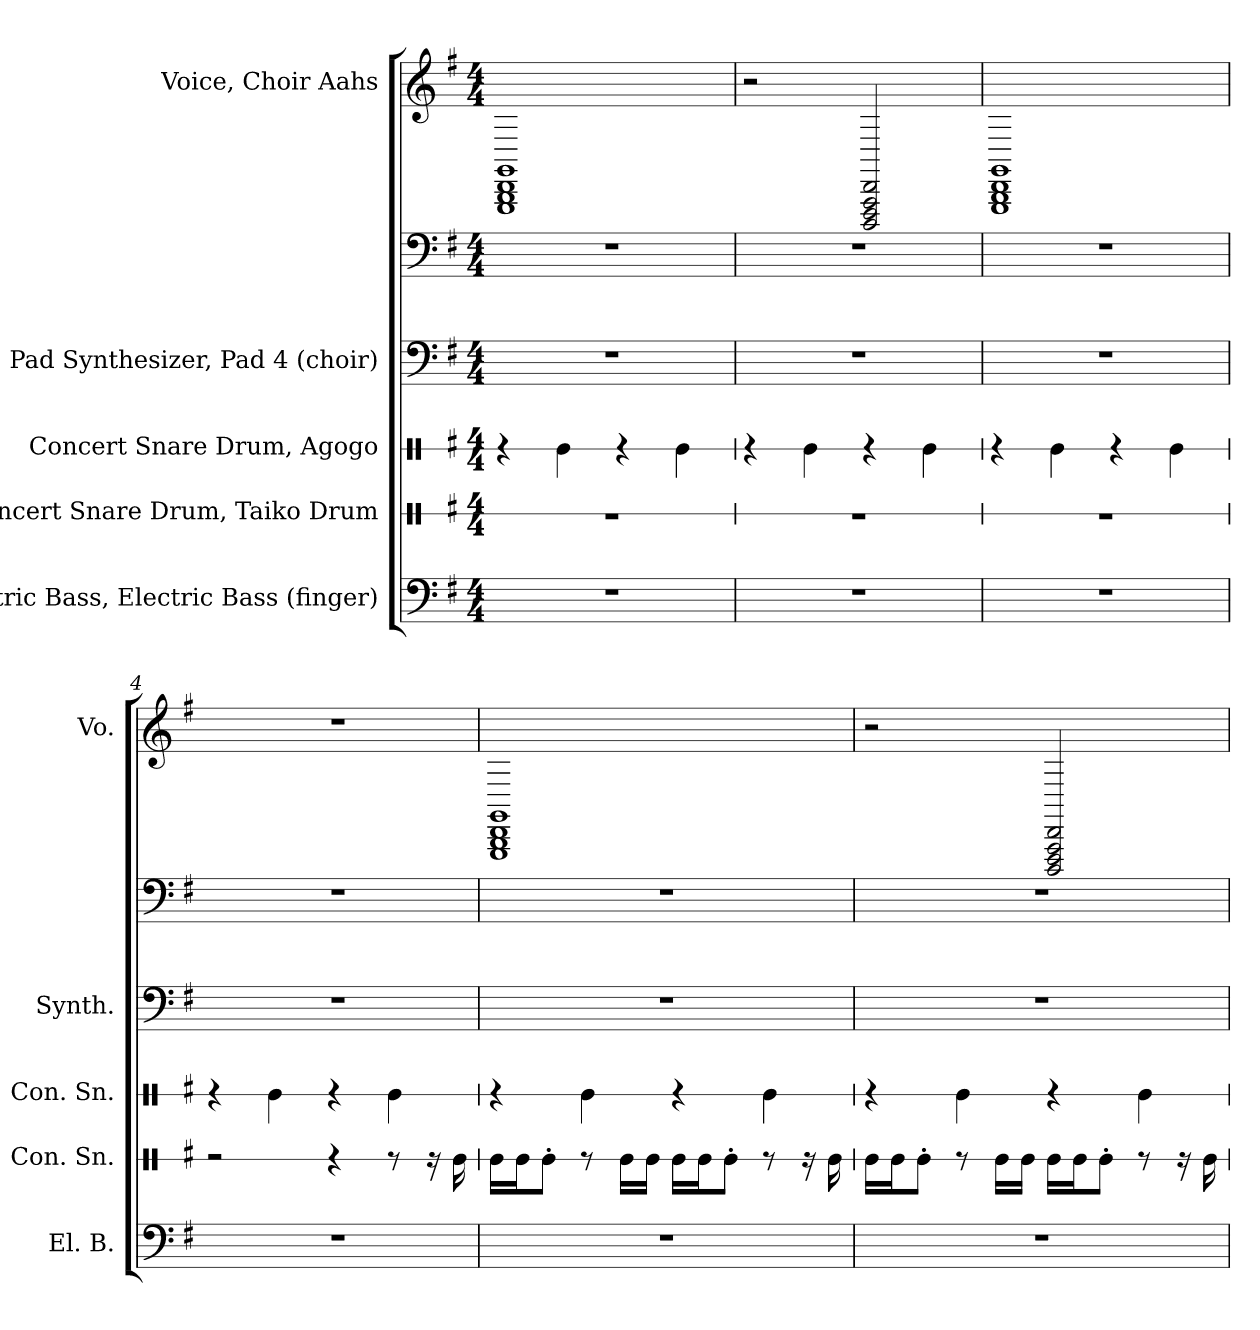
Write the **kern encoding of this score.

**kern	**kern	**kern	**kern	**kern	**kern
*part5	*part4	*part3	*part2	*part2	*part1
*staff6	*staff5	*staff4	*staff3	*staff2	*staff1
*I"Electric Bass, Electric Bass (finger)	*I"Concert Snare Drum, Taiko Drum	*I"Concert Snare Drum, Agogo	*I"Pad Synthesizer, Pad 4 (choir)	*	*I"Voice, Choir Aahs
*I'El. B.	*I'Con. Sn.	*I'Con. Sn.	*I'Synth.	*	*I'Vo.
*	*stria1	*stria1	*	*	*
*clefF4	*clefX	*clefX	*clefF4	*clefF4	*clefG2
*ITrd7c12	*	*	*	*	*
*k[f#]	*k[f#]	*k[f#]	*k[f#]	*k[f#]	*k[f#]
*M4/4	*M4/4	*M4/4	*M4/4	*M4/4	*M4/4
*MM70	*MM70	*MM70	*MM70	*MM70	*MM70
=1	=1	=1	=1	=1	=1
1r	1r	4r	1r	1r	1GGG 1BBB 1DD 1GG
.	.	4Re\	.	.	.
.	.	4r	.	.	.
.	.	4Re\	.	.	.
=2	=2	=2	=2	=2	=2
1r	1r	4r	1r	1r	2r
.	.	4Re\	.	.	.
.	.	4r	.	.	2DDD/ 2FFF#/ 2AAA/ 2DD/
.	.	4Re\	.	.	.
=3	=3	=3	=3	=3	=3
1r	1r	4r	1r	1r	1GGG 1BBB 1DD 1GG
.	.	4Re\	.	.	.
.	.	4r	.	.	.
.	.	4Re\	.	.	.
=4	=4	=4	=4	=4	=4
1r	2r	4r	1r	1r	1r
.	.	4Re\	.	.	.
.	4r	4r	.	.	.
.	8r	4Re\	.	.	.
.	16r	.	.	.	.
.	16Re\	.	.	.	.
!!LO:LB:g=z
=5	=5	=5	=5	=5	=5
1r	16Re\LL	4r	1r	1r	1GGG 1BBB 1DD 1GG
.	16Re\J	.	.	.	.
.	8Re'\J	.	.	.	.
.	8r	4Re\	.	.	.
.	16Re\LL	.	.	.	.
.	16Re\JJ	.	.	.	.
.	16Re\LL	4r	.	.	.
.	16Re\J	.	.	.	.
.	8Re'\J	.	.	.	.
.	8r	4Re\	.	.	.
.	16r	.	.	.	.
.	16Re\	.	.	.	.
=6	=6	=6	=6	=6	=6
1r	16Re\LL	4r	1r	1r	2r
.	16Re\J	.	.	.	.
.	8Re'\J	.	.	.	.
.	8r	4Re\	.	.	.
.	16Re\LL	.	.	.	.
.	16Re\JJ	.	.	.	.
.	16Re\LL	4r	.	.	2DDD/ 2FFF#/ 2AAA/ 2DD/
.	16Re\J	.	.	.	.
.	8Re'\J	.	.	.	.
.	8r	4Re\	.	.	.
.	16r	.	.	.	.
.	16Re\	.	.	.	.
=	=	=	=	=	=
*-	*-	*-	*-	*-	*-
